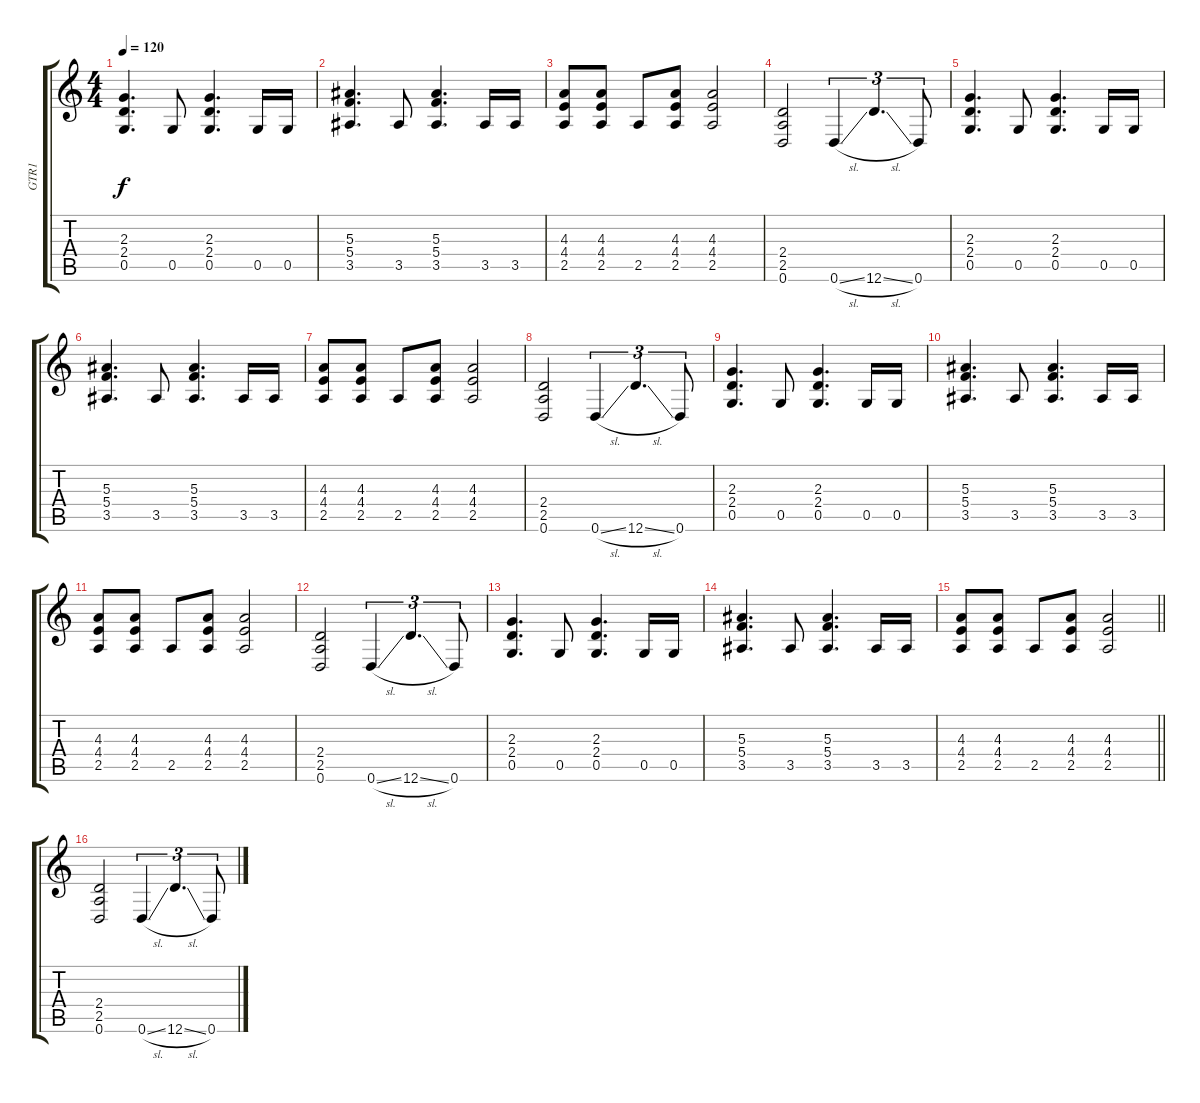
\track ("GTR1" "GTR1") {instrument distortionguitar}
\staff {score tabs}
\tuning (D4 A3 F3 C3 G2 D2) {hide}
\ts (4 4)
\tempo 120
\clef g2
\ks c
(2.3 2.4 0.5).4{d dy f} 0.5.8 (2.3 2.4 0.5).4{d} 0.5.16 0.5.16 |
(5.3 5.4 3.5).4{d} 3.5.8 (5.3 5.4 3.5).4{d} 3.5.16 3.5.16 |
(4.3 4.4 2.5).8 (4.3 4.4 2.5).8 2.5.8 (4.3 4.4 2.5).8 (4.3 4.4 2.5).2 |
(2.4 2.5 0.6).2 0.6{sl}.4{tu (3 2)} 12.6{sl}.4{d tu (3 2)} 0.6.8{tu (3 2)} |
(2.3 2.4 0.5).4{d} 0.5.8 (2.3 2.4 0.5).4{d} 0.5.16 0.5.16 |
(5.3 5.4 3.5).4{d} 3.5.8 (5.3 5.4 3.5).4{d} 3.5.16 3.5.16 |
(4.3 4.4 2.5).8 (4.3 4.4 2.5).8 2.5.8 (4.3 4.4 2.5).8 (4.3 4.4 2.5).2 |
(2.4 2.5 0.6).2 0.6{sl}.4{tu (3 2)} 12.6{sl}.4{d tu (3 2)} 0.6.8{tu (3 2)} |
(2.3 2.4 0.5).4{d} 0.5.8 (2.3 2.4 0.5).4{d} 0.5.16 0.5.16 |
(5.3 5.4 3.5).4{d} 3.5.8 (5.3 5.4 3.5).4{d} 3.5.16 3.5.16 |
(4.3 4.4 2.5).8 (4.3 4.4 2.5).8 2.5.8 (4.3 4.4 2.5).8 (4.3 4.4 2.5).2 |
(2.4 2.5 0.6).2 0.6{sl}.4{tu (3 2)} 12.6{sl}.4{d tu (3 2)} 0.6.8{tu (3 2)} |
(2.3 2.4 0.5).4{d} 0.5.8 (2.3 2.4 0.5).4{d} 0.5.16 0.5.16 |
(5.3 5.4 3.5).4{d} 3.5.8 (5.3 5.4 3.5).4{d} 3.5.16 3.5.16 |
\barLineRight lightlight
(4.3 4.4 2.5).8 (4.3 4.4 2.5).8 2.5.8 (4.3 4.4 2.5).8 (4.3 4.4 2.5).2 |
\section ("" "")
(2.4 2.5 0.6).2 0.6{sl}.4{tu (3 2)} 12.6{sl}.4{d tu (3 2)} 0.6.8{tu (3 2)}
